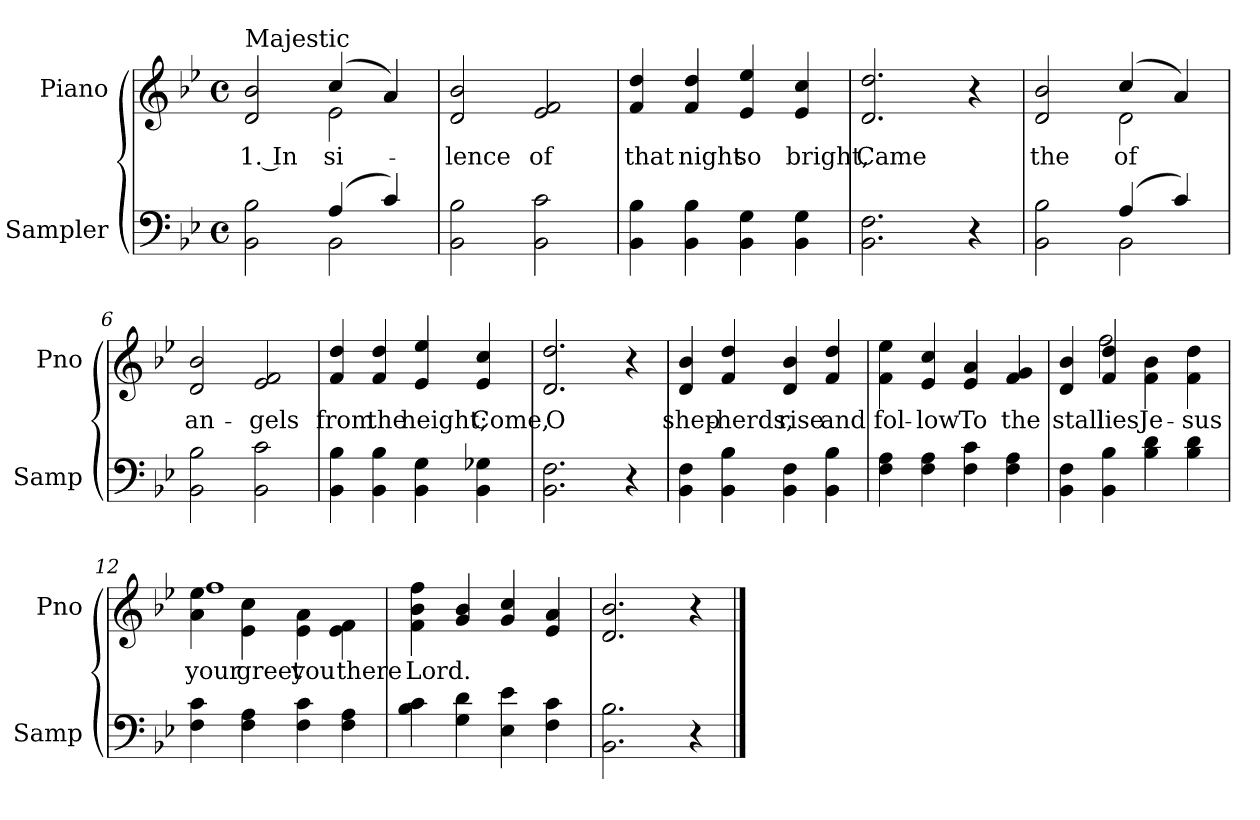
**kern	**kern	**text
*part2	*part1	*part1
*staff2	*staff1	*staff1
*I"Sampler	*I"Piano	*
*I'Samp	*I'Pno	*
*clefF4	*clefG2	*
*k[b-e-]	*k[b-e-]	*
*B-:	*B-:	*
*M4/4	*M4/4	*
*met(c)	*met(c)	*
=1	=1	=1
*^	*^	*
!	!	!LO:TX:t=Majestic	!	!
2BB- 2B-	2ryy	2d 2b-	2ryy	1. In
(4A/	2BB-	(4cc/	2e-	si-
4c/)	.	4a/)	.	.
*v	*v	*	*	*
*	*v	*v	*
=2	=2	=2
2BB- 2B-	2d 2b-	-lence
2BB- 2c	2e- 2f	of
=3	=3	=3
4BB- 4B-	4f 4dd	that
4BB- 4B-	4f 4dd	night
4BB- 4G	4e- 4ee-	so
4BB- 4G	4e- 4cc	bright,
=4	=4	=4
2.BB- 2.F	2.d 2.dd	Came
4r	4r	.
=5	=5	=5
*^	*^	*
2BB- 2B-	2ryy	2d 2b-	2ryy	the
(4A/	2BB-	(4cc/	2d	of
4c/)	.	4a/)	.	.
*v	*v	*	*	*
*	*v	*v	*
=6	=6	=6
2BB- 2B-	2d 2b-	an-
2BB- 2c	2e- 2f	-gels
=7	=7	=7
4BB- 4B-	4f 4dd	from
4BB- 4B-	4f 4dd	the
4BB- 4G	4e- 4ee-	height;
4BB- 4G-X	4e- 4cc	Come,
=8	=8	=8
2.BB- 2.F	2.d 2.dd	O
4r	4r	.
=9	=9	=9
4BB- 4F	4d 4b-	shep-
4BB- 4B-	4f 4dd	-herds,
4BB- 4F	4d 4b-	rise
4BB- 4B-	4f 4dd	and
=10	=10	=10
4F 4A	4f 4ee-	fol-
4F 4A	4e- 4cc	-low
4F 4c	4e- 4a	To
4F 4A	4f 4g	the
=11	=11	=11
*	*^	*
4BB- 4F	4d 4b-	4ryy	stall
4BB- 4B-	4f 4dd	2ff	lies
4B- 4d	4f\ 4b-\	.	Je-
4B- 4d	4f\ 4dd\	4ryy	-sus
=12	=12	=12	=12
4F 4c	4a\ 4ee-\	1ff	your
4F 4A	4e-\ 4cc\	.	greet
4F 4c	4e-\ 4a\	.	you
4F 4A	4e-\ 4f\	.	there
*	*v	*v	*
=13	=13	=13
4B- 4c	4f\ 4b-\ 4ff\	Lord.
4G 4d	4g 4b-	.
4E- 4e-	4g 4cc	.
4F 4c	4e- 4a	.
=14	=14	=14
2.BB- 2.B-	2.d 2.b-	.
4r	4r	.
==	==	==
*-	*-	*-
